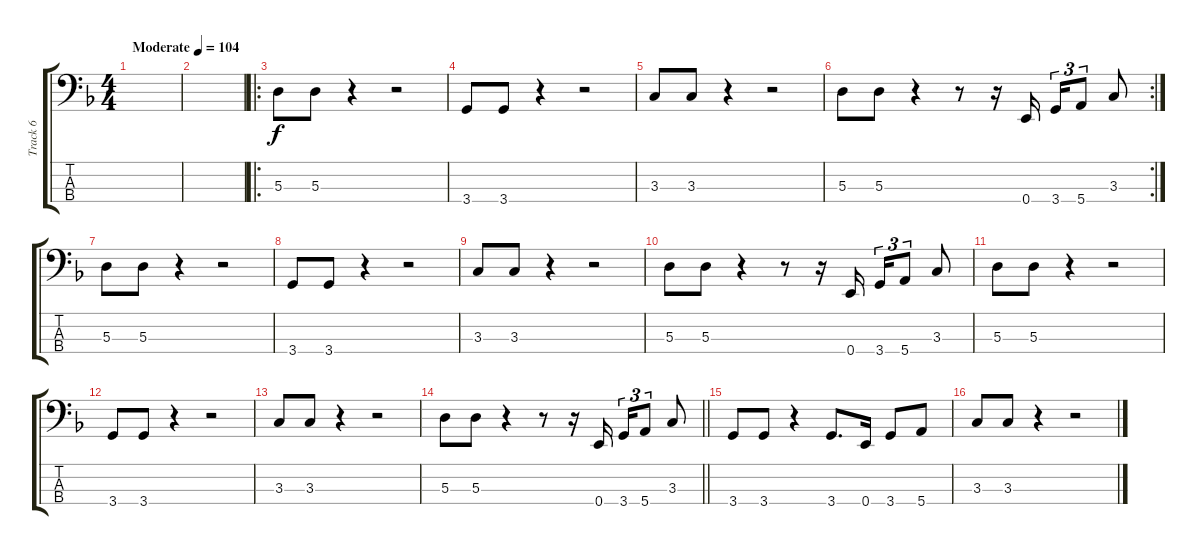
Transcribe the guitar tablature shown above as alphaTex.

\track ("Track 6" "Track 6") {instrument electricbassfinger}
\staff {score tabs}
\tuning (G2 D2 A1 E1) {hide}
\ts (4 4)
\tempo (104 "Moderate")
\clef f4
\ks dminor
|
|
\ro
5.3.8 5.3.8 r.4 r.2 |
3.4.8 3.4.8 r.4 r.2 |
3.3.8 3.3.8 r.4 r.2 |
\rc 2
5.3.8 5.3.8 r.4 r.8 r.16 0.4.16 3.4.16{tu (3 2)} 5.4.8{tu (3 2)} 3.3.8 |
5.3.8 5.3.8 r.4 r.2 |
3.4.8 3.4.8 r.4 r.2 |
3.3.8 3.3.8 r.4 r.2 |
5.3.8 5.3.8 r.4 r.8 r.16 0.4.16 3.4.16{tu (3 2)} 5.4.8{tu (3 2)} 3.3.8 |
5.3.8 5.3.8 r.4 r.2 |
3.4.8 3.4.8 r.4 r.2 |
3.3.8 3.3.8 r.4 r.2 |
\barLineRight lightlight
5.3.8 5.3.8 r.4 r.8 r.16 0.4.16 3.4.16{tu (3 2)} 5.4.8{tu (3 2)} 3.3.8 |
3.4.8 3.4.8 r.4 3.4.8{d} 0.4.16 3.4.8 5.4.8 |
3.3.8 3.3.8 r.4 r.2
